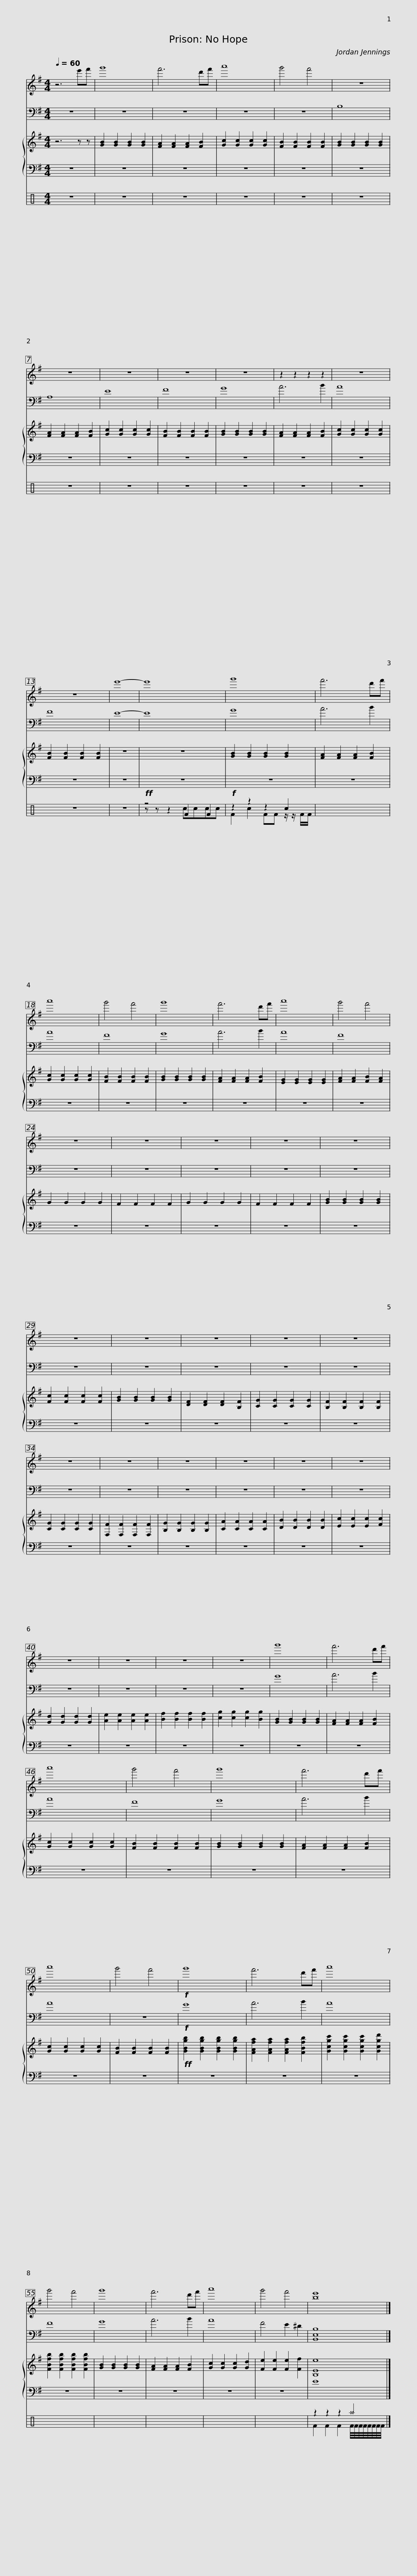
X:1
%%score 1 2 { 3 | 4 } ( 5 6 7 )
L:1/8
Q:1/4=60
M:4/4
I:linebreak $
K:G
V:1 treble
V:2 bass
V:3 treble
V:4 bass
V:5 perc
K:none
V:6 perc
K:none
V:7 perc
K:none
V:1
 z6 e'f' | g'8 | f'6 d'f' | a'8 | g'4 f'4 | %5
 z8 | z8 | z8 |$ z8 | z8 | %10
 z2 z2 z2 z2 | z8 | z8 | e'8- | e'8 | %15
 g'8 |$ f'6 d'f' | a'8 | g'4 f'4 | g'8 | %20
 f'6 d'f' | a'8 | g'4 f'4 | z8 |$ z8 | %25
 z8 | z8 | z8 | z8 | z8 | %30
 z8 | z8 | z8 |$ z8 | z8 | %35
 z8 | z8 | z8 | z8 | z8 | %40
 z8 |$ z8 | z8 | g'8 | f'6 d'f' | %45
 a'8 | g'4 f'4 | g'8 | f'6 d'f' |$ a'8 | %50
 g'4 f'4 |!f! g'8 | f'6 d'f' | a'8 | g'4 f'4 | %55
 g'8 |$ f'6 d'f' | a'8 | g'4 f'4 | [be']8 |] %60
V:2
 z8 | z8 | z8 | z8 | z8 | %5
 B,8 | A,8 | E8 |$ F8 | G8 | %10
 A6 B2 | A8 | F8 | E8- | E8 | %15
 G8 |$ A6 B2 | A8 | F8 | G8 | %20
 A6 B2 | A8 | F8 | z8 |$ z8 | %25
 z8 | z8 | z8 | z8 | z8 | %30
 z8 | z8 | z8 |$ z8 | z8 | %35
 z8 | z8 | z8 | z8 | z8 | %40
 z8 |$ z8 | z8 | G8 | A6 B2 | %45
 A8 | F8 | G8 | A6 B2 |$ A8 | %50
 z8 |!f! G8 | A6 B2 | A8 | F8 | %55
 G8 |$ A6 B2 | A8 | F4 E2 ^D2 | [B,,E,B,]8 |] %60
V:3
 z6 z z | [GB]2 [GB]2 [GB]2 [GB]2 | [FA]2 [FA]2 [FA]2 [FB]2 | [Gc]2 [Gc]2 [Gc]2 [Gc]2 | [FB]2 [FB]2 [FB]2 [FB]2 | %5
 [GB]2 [GB]2 [GB]2 [GB]2 | [FA]2 [FA]2 [FA]2 [FB]2 | [Gc]2 [Gc]2 [Gc]2 [Gc]2 |$ [FB]2 [FB]2 [FB]2 [FB]2 | [GB]2 [GB]2 [GB]2 [GB]2 | %10
 [FA]2 [FA]2 [FA]2 [FB]2 | [Gc]2 [Gc]2 [Gc]2 [Gc]2 | [FB]2 [FB]2 [FB]2 [FB]2 | z8 | z8 | %15
 [GB]2 [GB]2 [GB]2 [GB]2 |$ [FA]2 [FA]2 [FA]2 [FB]2 | [Gc]2 [Gc]2 [Gc]2 [Gc]2 | [FB]2 [FB]2 [FB]2 [FB]2 | [GB]2 [GB]2 [GB]2 [GB]2 | %20
 [FA]2 [FA]2 [FA]2 [FB]2 | [EG]2 [EG]2 [EG]2 [EG]2 | [FA]2 [FA]2 [FB]2 [FA]2 | G2 G2 G2 G2 |$ F2 F2 F2 F2 | %25
 G2 G2 G2 G2 | F2 F2 F2 F2 | [GB]2 [GB]2 [GB]2 [GB]2 | [Fc]2 [Fc]2 [Fc]2 [Fc]2 | [GB]2 [GB]2 [GB]2 [GB]2 | %30
 [DF]2 [DF]2 [DF]2 [B,F]2 | [CG]2 [CG]2 [CG]2 [CG]2 | [B,F]2 [B,F]2 [B,F]2 [B,F]2 |$ [CG]2 [CG]2 [CG]2 [CG]2 | [F,F]2 [F,F]2 [F,F]2 [F,F]2 | %35
 [B,G]2 [B,G]2 [B,G]2 [B,G]2 | [CA]2 [CA]2 [CA]2 [CA]2 | [DB]2 [DB]2 [DB]2 [DB]2 | [Ec]2 [Ec]2 [Ec]2 [Fc]2 | [Gd]2 [Gd]2 [Gd]2 [Gd]2 | %40
 [Ae]2 [Ae]2 [Ae]2 [Ae]2 |$ [Bf]2 [Bf]2 [Bf]2 [Bf]2 | [cg]2 [cg]2 [cg]2 [Bg]2 | [GB]2 [GB]2 [GB]2 [GB]2 | [FA]2 [FA]2 [FA]2 [FB]2 | %45
 [Gc]2 [Gc]2 [Gc]2 [Gc]2 | [FB]2 [FB]2 [FB]2 [FB]2 | [GB]2 [GB]2 [GB]2 [GB]2 | [FA]2 [FA]2 [FA]2 [FB]2 |$ [Gc]2 [Gc]2 [Gc]2 [Gc]2 | %50
 [FB]2 [FB]2 [FB]2 [FB]2 |!ff! [GBgb]2 [GBgb]2 [GBgb]2 [GBgb]2 | [FAfa]2 [FAfa]2 [FAfa]2 [FBfb]2 | [Gcgc']2 [Gcgc']2 [Gcgc']2 [Gcgd']2 | [FBfb]2 [FBfb]2 [FBfb]2 [FBfb]2 | %55
 [GB]2 [GB]2 [GB]2 [GB]2 |$ [FA]2 [FA]2 [FA]2 [FB]2 | [Gc]2 [Gc]2 [Gc]2 [Gd]2 | [Fe]2 [Fe]2 [Fe]2 [Ff]2 | [B,Ee]8 |] %60
V:4
 z8 | z8 | z8 | z8 | z8 | %5
 z8 | z8 | z8 |$ z8 | z8 | %10
 z8 | z8 | z8 | z8 | z8 | %15
 z8 |$ z8 | z8 | z8 | z8 | %20
 z8 | z8 | z8 | z8 |$ z8 | %25
 z8 | z8 | z8 | z8 | z8 | %30
 z8 | z8 | z8 |$ z8 | z8 | %35
 z8 | z8 | z8 | z8 | z8 | %40
 z8 |$ z8 | z8 | z8 | z8 | %45
 z8 | z8 | z8 | z8 |$ z8 | %50
 z8 | z8 | z8 | z8 | z8 | %55
 z8 |$ z8 | z8 | z8 | E8 |] %60
V:5
[K:C] z8 | z8 | z8 | z8 | z8 | %5
 z8 | z8 | z8 |$ z8 | z8 | %10
 z8 | z8 | z8 | z8 |!ff! z4 F2 F2 | %15
!f! z2 z2 z2 c2 |$ x8 | x8 | x8 | x8 | %20
 x8 | x8 | x8 | x8 |$ x8 | %25
 x8 | x8 | x8 | x8 | x8 | %30
 x8 | x8 | x8 |$ x8 | x8 | %35
 x8 | x8 | x8 | x8 | x8 | %40
 x8 |$ x8 | x8 | x8 | x8 | %45
 x8 | x8 | x8 | x8 |$ x8 | %50
 x8 | x8 | x8 | x8 | x8 | %55
 x8 |$ x8 | x8 | x8 | z2 z2 z2 ^a2 |] %60
V:6
[K:C] x8 | x8 | x8 | x8 | x8 | %5
 x8 | x8 | x8 |$ x8 | x8 | %10
 x8 | x8 | x8 | x8 | z z z2 cccc | %15
 x8 |$ x8 | x8 | x8 | x8 | %20
 x8 | x8 | x8 | x8 |$ x8 | %25
 x8 | x8 | x8 | x8 | x8 | %30
 x8 | x8 | x8 |$ x8 | x8 | %35
 x8 | x8 | x8 | x8 | x8 | %40
 x8 |$ x8 | x8 | x8 | x8 | %45
 x8 | x8 | x8 | x8 |$ x8 | %50
 x8 | x8 | x8 | x8 | x8 | %55
 x8 |$ x8 | x8 | x8 | x8 |] %60
V:7
[K:C] x8 | x8 | x8 | x8 | x8 | %5
 x8 | x8 | x8 |$ x8 | x8 | %10
 x8 | x8 | x8 | x8 | x8 | %15
 F2 c2 FF z/ z/ F/F/ |$ x8 | x8 | x8 | x8 | %20
 x8 | x8 | x8 | x8 |$ x8 | %25
 x8 | x8 | x8 | x8 | x8 | %30
 x8 | x8 | x8 |$ x8 | x8 | %35
 x8 | x8 | x8 | x8 | x8 | %40
 x8 |$ x8 | x8 | x8 | x8 | %45
 x8 | x8 | x8 | x8 |$ x8 | %50
 x8 | x8 | x8 | x8 | x8 | %55
 x8 |$ x8 | x8 | x8 | F2 F2 F2 F/4F/4F/4F/4F/4F/4F/4F/4 |] %60
